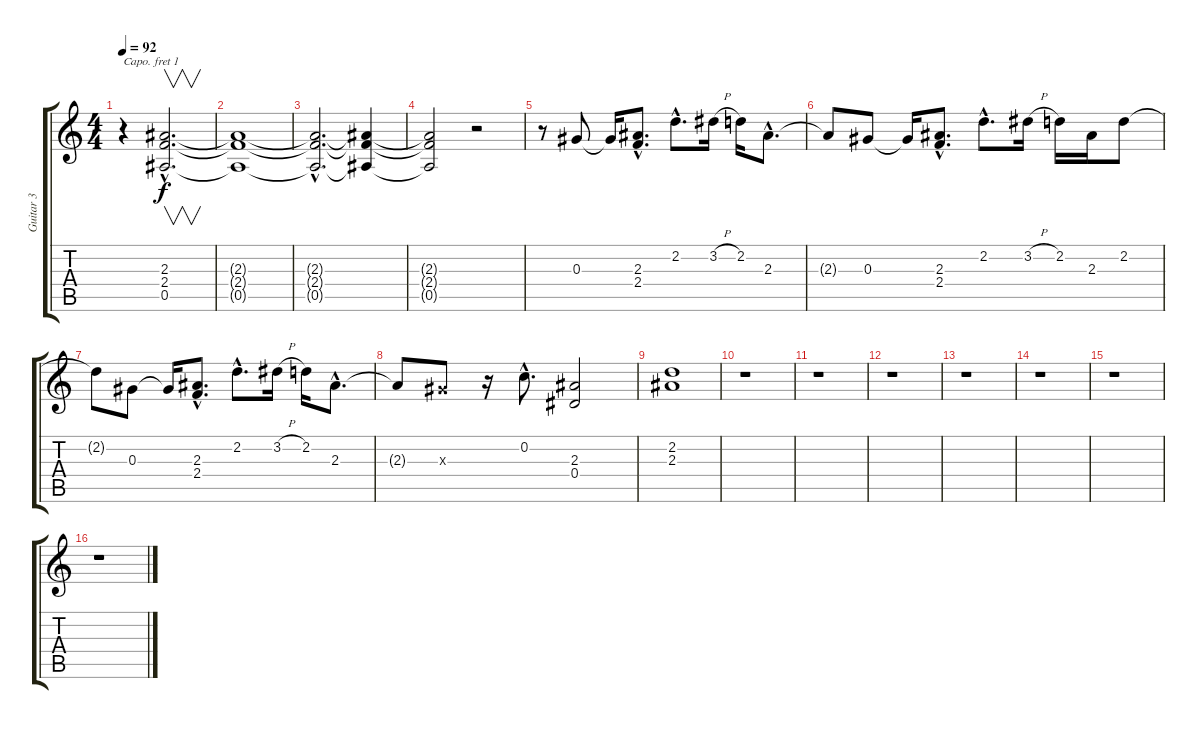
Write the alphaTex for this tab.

\track ("Guitar 3" "Guitar 3") {instrument overdrivenguitar}
\staff {score tabs}
\capo 1
\tuning (E4 B3 G3 D3 A2 E2) {hide}
\ts (4 4)
\tempo 92
\clef g2
\ks c
r.4{dy f instrument overdrivenguitar} (2.3{hac} 2.4{hac} 0.5{hac}).2{v d} |
(2.3{t} 2.4{t} 0.5{t}).1 |
(2.3{hac t} 2.4{hac t} 0.5{hac t}).2{d} (2.3{t} 2.4{t} 0.5{t}).4 |
(2.3{t} 2.4{t} 0.5{t}).2 r.2 |
r.8 0.3.8 0.3{t}.16 (2.3{hac} 2.4{hac}).8{d} 2.2{hac}.8{d} 3.2{h}.16 2.2.16 2.3{hac}.8{d} |
2.3{t}.8 0.3.8 0.3{t}.16 (2.3{hac} 2.4{hac}).8{d} 2.2{hac}.8{d} 3.2{h}.16 2.2.16 2.3.16 2.2.8 |
2.2{t}.8 0.3.8 0.3{t}.16 (2.3{hac} 2.4{hac}).8{d} 2.2{hac}.8{d} 3.2{h}.16 2.2.16 2.3{hac}.8{d} |
2.3{t}.8 0.3{x}.8 r.16 0.2{hac}.8{d} (2.3 0.4).2 |
(2.2 2.3).1 |
r.1 |
r.1 |
r.1 |
r.1 |
r.1 |
r.1 |
r.1
